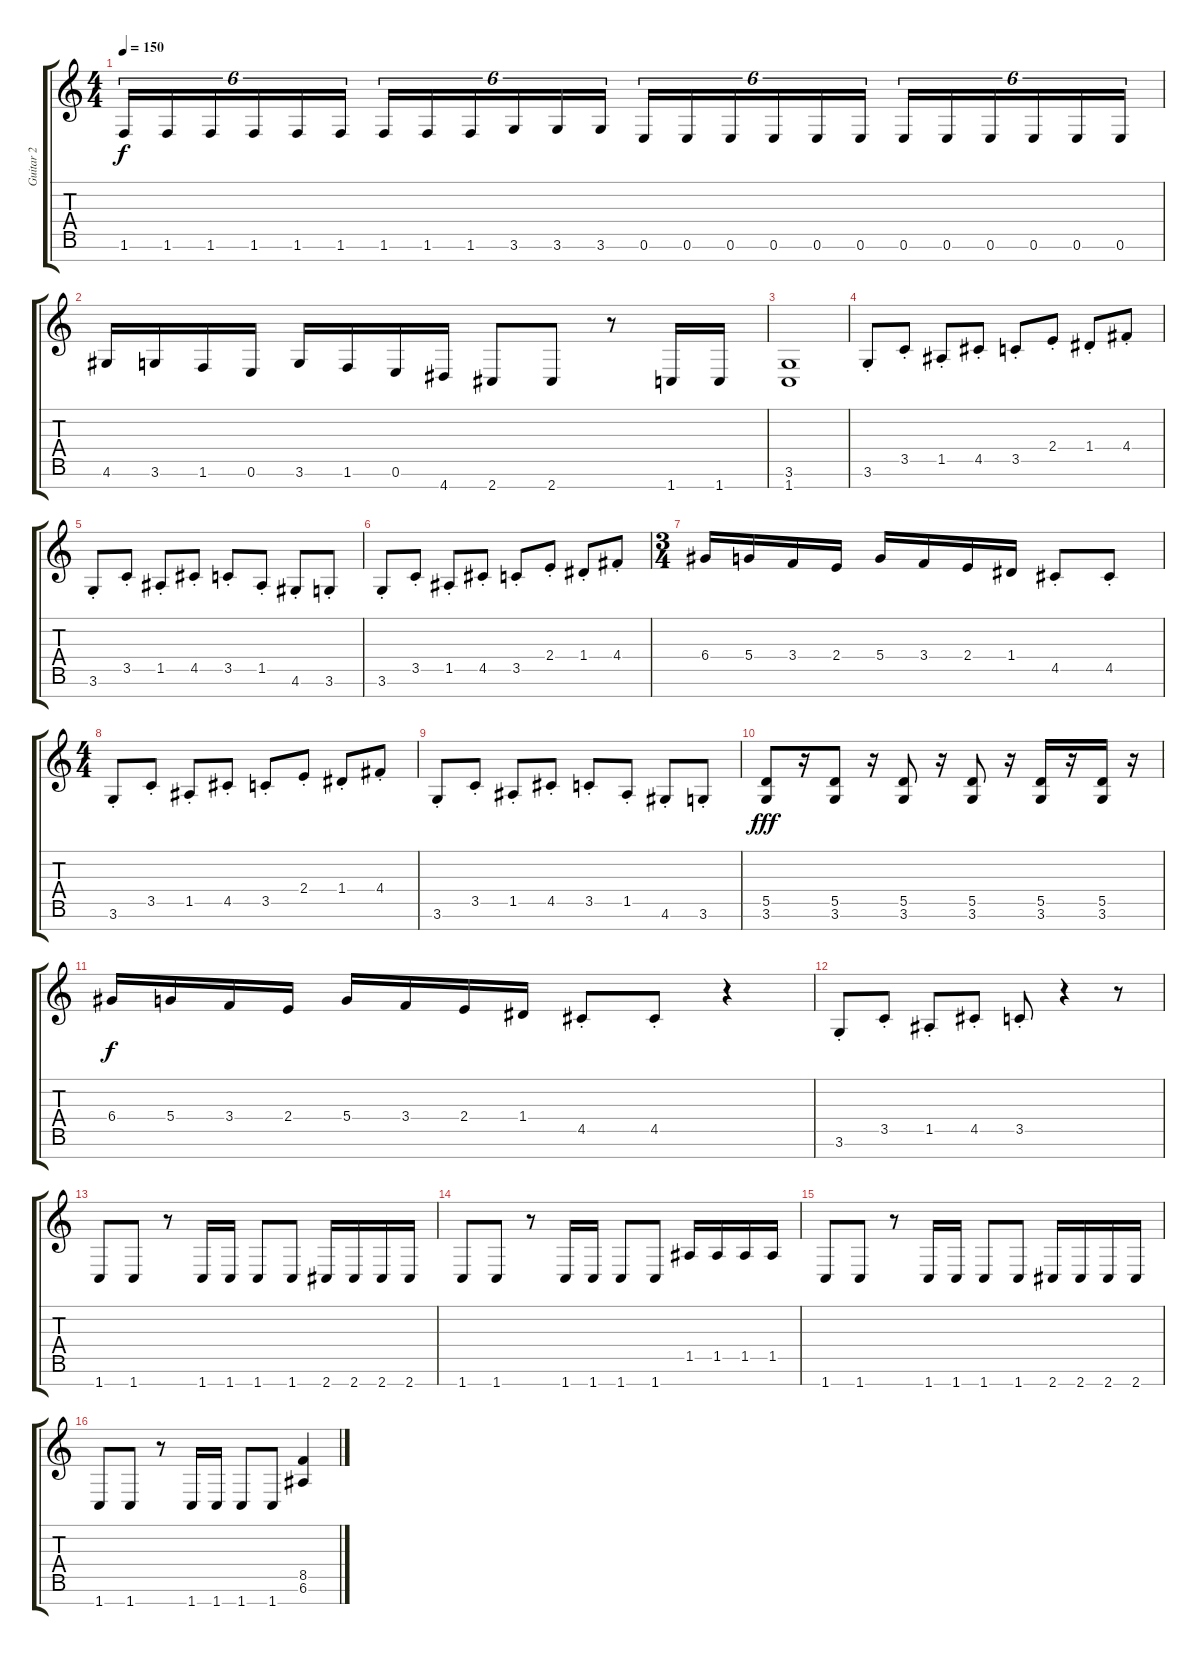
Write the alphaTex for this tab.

\track ("Guitar 2" "Guitar 2") {instrument distortionguitar}
\staff {score tabs}
\tuning (E4 B3 G3 D3 A2 E2 B1) {hide}
\ts (4 4)
\tempo 150
\clef g2
\ks c
1.6.16{tu (6 4) dy f} 1.6.16{tu (6 4)} 1.6.16{tu (6 4)} 1.6.16{tu (6 4)} 1.6.16{tu (6 4)} 1.6.16{tu (6 4)} 1.6.16{tu (6 4)} 1.6.16{tu (6 4)} 1.6.16{tu (6 4)} 3.6.16{tu (6 4)} 3.6.16{tu (6 4)} 3.6.16{tu (6 4)} 0.6.16{tu (6 4)} 0.6.16{tu (6 4)} 0.6.16{tu (6 4)} 0.6.16{tu (6 4)} 0.6.16{tu (6 4)} 0.6.16{tu (6 4)} 0.6.16{tu (6 4)} 0.6.16{tu (6 4)} 0.6.16{tu (6 4)} 0.6.16{tu (6 4)} 0.6.16{tu (6 4)} 0.6.16{tu (6 4)} |
4.6.16 3.6.16 1.6.16 0.6.16 3.6.16 1.6.16 0.6.16 4.7.16 2.7.8 2.7.8 r.8 1.7.16 1.7.16 |
(3.6 1.7).1 |
3.6{st}.8 3.5{st}.8 1.5{st}.8 4.5{st}.8 3.5{st}.8 2.4{st}.8 1.4{st}.8 4.4{st}.8 |
3.6{st}.8 3.5{st}.8 1.5{st}.8 4.5{st}.8 3.5{st}.8 1.5{st}.8 4.6{st}.8 3.6{st}.8 |
3.6{st}.8 3.5{st}.8 1.5{st}.8 4.5{st}.8 3.5{st}.8 2.4{st}.8 1.4{st}.8 4.4{st}.8 |
\ts (3 4)
6.4.16 5.4.16 3.4.16 2.4.16 5.4.16 3.4.16 2.4.16 1.4.16 4.5{st}.8 4.5{st}.8 |
\ts (4 4)
3.6{st}.8 3.5{st}.8 1.5{st}.8 4.5{st}.8 3.5{st}.8 2.4{st}.8 1.4{st}.8 4.4{st}.8 |
3.6{st}.8 3.5{st}.8 1.5{st}.8 4.5{st}.8 3.5{st}.8 1.5{st}.8 4.6{st}.8 3.6{st}.8 |
(5.5 3.6).8{dy fff} r.16 (5.5 3.6).8 r.16 (5.5 3.6).8 r.16 (5.5 3.6).8 r.16 (5.5 3.6).16 r.16 (5.5 3.6).16 r.16 |
6.4.16{dy f} 5.4.16 3.4.16 2.4.16 5.4.16 3.4.16 2.4.16 1.4.16 4.5{st}.8 4.5{st}.8 r.4 |
3.6{st}.8 3.5{st}.8 1.5{st}.8 4.5{st}.8 3.5{st}.8 r.4 r.8 |
1.7.8 1.7.8 r.8 1.7.16 1.7.16 1.7.8 1.7.8 2.7.16 2.7.16 2.7.16 2.7.16 |
1.7.8 1.7.8 r.8 1.7.16 1.7.16 1.7.8 1.7.8 1.5.16 1.5.16 1.5.16 1.5.16 |
1.7.8 1.7.8 r.8 1.7.16 1.7.16 1.7.8 1.7.8 2.7.16 2.7.16 2.7.16 2.7.16 |
1.7.8 1.7.8 r.8 1.7.16 1.7.16 1.7.8 1.7.8 (8.5{ss} 6.6{ss}).4
